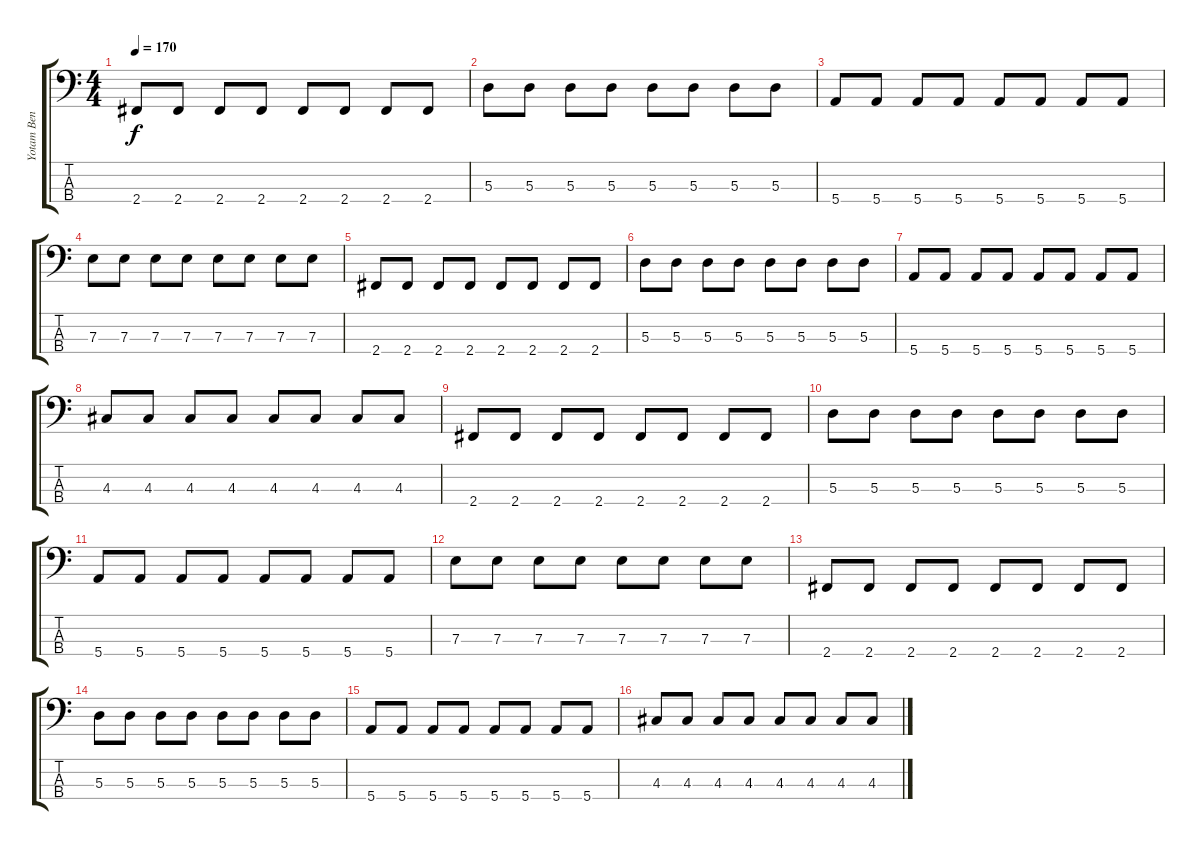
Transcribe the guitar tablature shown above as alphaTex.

\track ("Yotam Ben Horin (bass)" "Yotam Ben ") {instrument electricbasspick}
\staff {score tabs}
\tuning (G2 D2 A1 E1) {hide}
\ts (4 4)
\tempo 170
\clef f4
\ks c
2.4.8{dy f} 2.4.8 2.4.8 2.4.8 2.4.8 2.4.8 2.4.8 2.4.8 |
5.3.8 5.3.8 5.3.8 5.3.8 5.3.8 5.3.8 5.3.8 5.3.8 |
5.4.8 5.4.8 5.4.8 5.4.8 5.4.8 5.4.8 5.4.8 5.4.8 |
7.3.8 7.3.8 7.3.8 7.3.8 7.3.8 7.3.8 7.3.8 7.3.8 |
2.4.8 2.4.8 2.4.8 2.4.8 2.4.8 2.4.8 2.4.8 2.4.8 |
5.3.8 5.3.8 5.3.8 5.3.8 5.3.8 5.3.8 5.3.8 5.3.8 |
5.4.8 5.4.8 5.4.8 5.4.8 5.4.8 5.4.8 5.4.8 5.4.8 |
4.3.8 4.3.8 4.3.8 4.3.8 4.3.8 4.3.8 4.3.8 4.3.8 |
2.4.8 2.4.8 2.4.8 2.4.8 2.4.8 2.4.8 2.4.8 2.4.8 |
5.3.8 5.3.8 5.3.8 5.3.8 5.3.8 5.3.8 5.3.8 5.3.8 |
5.4.8 5.4.8 5.4.8 5.4.8 5.4.8 5.4.8 5.4.8 5.4.8 |
7.3.8 7.3.8 7.3.8 7.3.8 7.3.8 7.3.8 7.3.8 7.3.8 |
2.4.8 2.4.8 2.4.8 2.4.8 2.4.8 2.4.8 2.4.8 2.4.8 |
5.3.8 5.3.8 5.3.8 5.3.8 5.3.8 5.3.8 5.3.8 5.3.8 |
5.4.8 5.4.8 5.4.8 5.4.8 5.4.8 5.4.8 5.4.8 5.4.8 |
4.3.8 4.3.8 4.3.8 4.3.8 4.3.8 4.3.8 4.3.8 4.3.8
